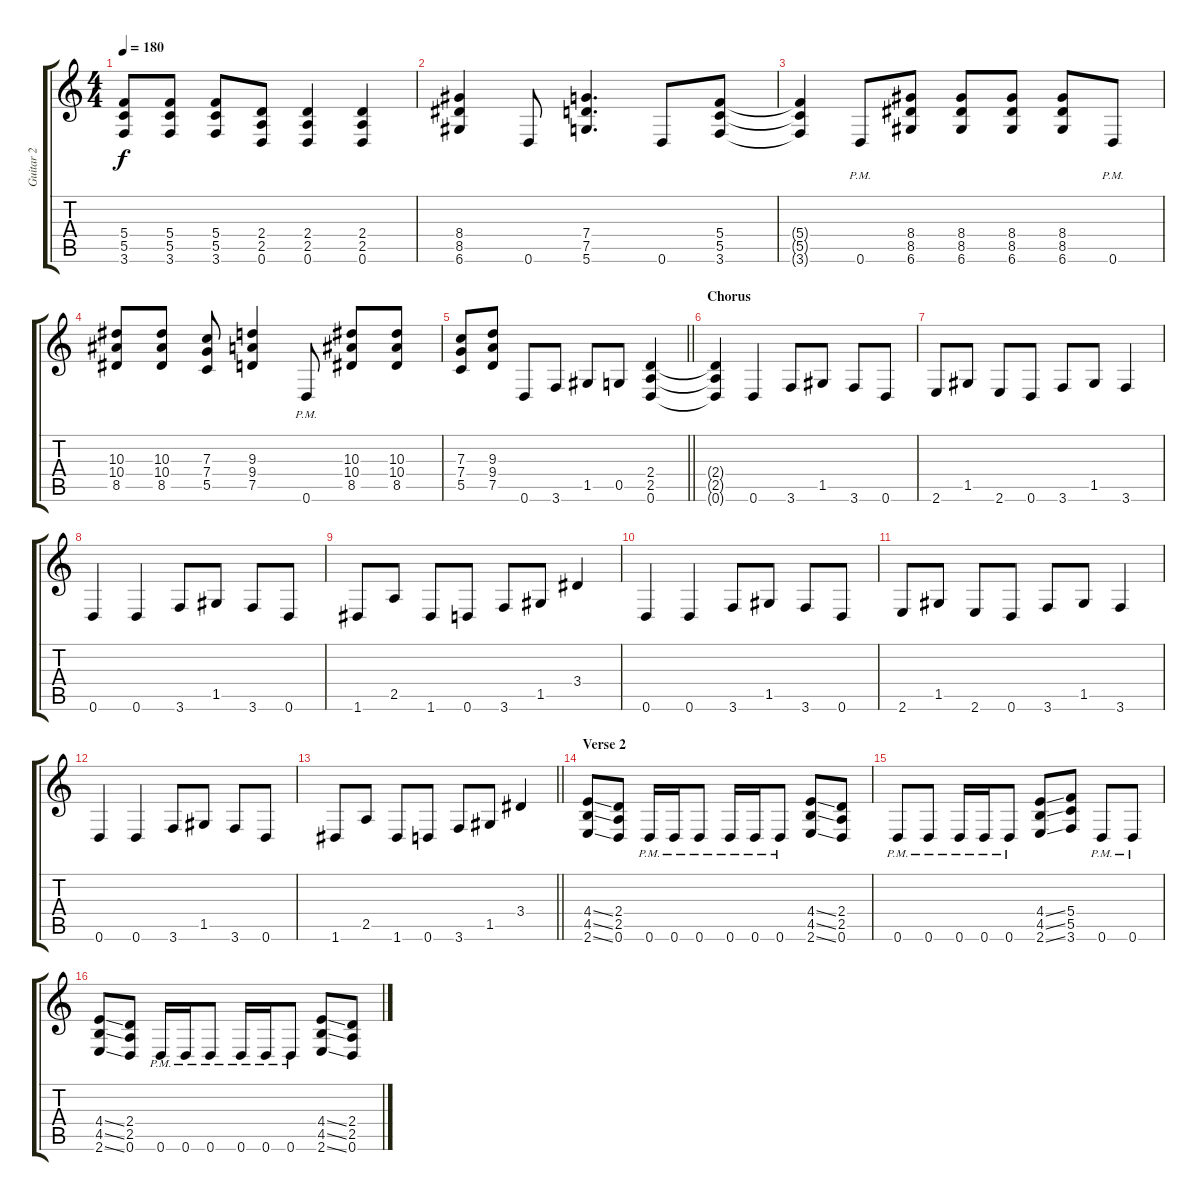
\track ("Guitar 2" "Guitar 2") {instrument overdrivenguitar}
\staff {score tabs}
\tuning (D4 A3 F3 C3 G2 D2) {hide}
\ts (4 4)
\tempo 180
\clef g2
\ks c
(5.4{t} 5.5{t} 3.6{t}).8{dy f} (5.4 5.5 3.6).8 (5.4 5.5 3.6).8 (2.4 2.5 0.6).8 (2.4 2.5 0.6).4 (2.4 2.5 0.6).4 |
(8.4 8.5 6.6).4 0.6.8 (7.4 7.5 5.6).4{d} 0.6.8 (5.4 5.5 3.6).8 |
(5.4{t} 5.5{t} 3.6{t}).4 0.6{pm}.8 (8.4 8.5 6.6).8 (8.4 8.5 6.6).8 (8.4 8.5 6.6).8 (8.4 8.5 6.6).8 0.6{pm}.8 |
(10.3 10.4 8.5).8 (10.3 10.4 8.5).8 (7.3 7.4 5.5).8 (9.3 9.4 7.5).4 0.6{pm}.8 (10.3 10.4 8.5).8 (10.3 10.4 8.5).8 |
\barLineRight lightlight
(7.3 7.4 5.5).8 (9.3 9.4 7.5).8 0.6.8 3.6.8 1.5.8 0.5.8 (2.4 2.5 0.6).4 |
\section ("" "Chorus")
(2.4{t} 2.5{t} 0.6{t}).4 0.6.4 3.6.8 1.5.8 3.6.8 0.6.8 |
2.6.8 1.5.8 2.6.8 0.6.8 3.6.8 1.5.8 3.6.4 |
0.6.4 0.6.4 3.6.8 1.5.8 3.6.8 0.6.8 |
1.6.8 2.5.8 1.6.8 0.6.8 3.6.8 1.5.8 3.4.4 |
0.6.4 0.6.4 3.6.8 1.5.8 3.6.8 0.6.8 |
2.6.8 1.5.8 2.6.8 0.6.8 3.6.8 1.5.8 3.6.4 |
0.6.4 0.6.4 3.6.8 1.5.8 3.6.8 0.6.8 |
\barLineRight lightlight
1.6.8 2.5.8 1.6.8 0.6.8 3.6.8 1.5.8 3.4.4 |
\section ("" "Verse 2")
(4.4{ss} 4.5{ss} 2.6{ss}).8 (2.4 2.5 0.6).8 0.6{pm}.16 0.6{pm}.16 0.6{pm}.8 0.6{pm}.16 0.6{pm}.16 0.6{pm}.8 (4.4{ss} 4.5{ss} 2.6{ss}).8 (2.4 2.5 0.6).8 |
0.6{pm}.8 0.6{pm}.8 0.6{pm}.16 0.6{pm}.16 0.6{pm}.8 (4.4{ss} 4.5{ss} 2.6{ss}).8 (5.4 5.5 3.6).8 0.6{pm}.8 0.6{pm}.8 |
(4.4{ss} 4.5{ss} 2.6{ss}).8 (2.4 2.5 0.6).8 0.6{pm}.16 0.6{pm}.16 0.6{pm}.8 0.6{pm}.16 0.6{pm}.16 0.6{pm}.8 (4.4{ss} 4.5{ss} 2.6{ss}).8 (2.4 2.5 0.6).8
